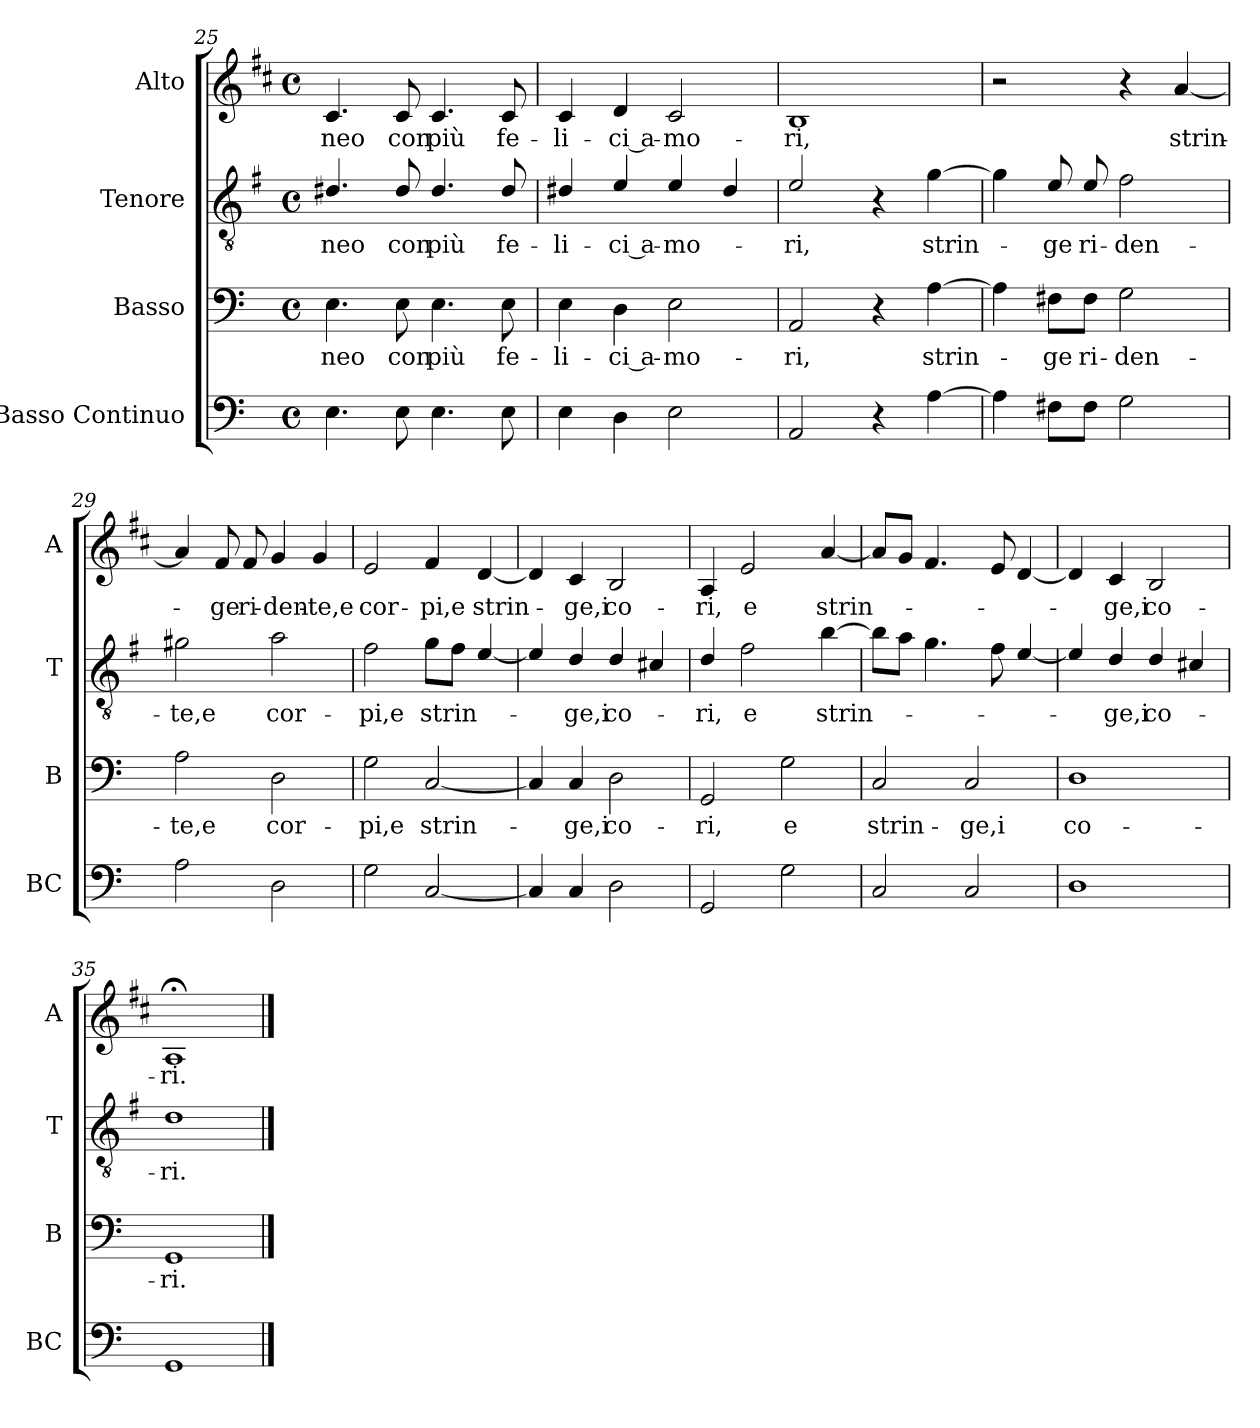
**kern	**kern	**text	**kern	**text	**kern	**text
*part4	*part3	*part3	*part2	*part2	*part1	*part1
*staff4	*staff3	*staff3	*staff2	*staff2	*staff1	*staff1
*I"Basso Continuo	*I"Basso	*	*I"Tenore	*	*I"Alto	*
*I'BC	*I'B	*	*I'T	*	*I'A	*
*clefF4	*clefF4	*	*clefGv2	*	*clefG2	*
*	*	*	*ITrd4c7	*	*ITrd1c2	*
*k[]	*k[]	*	*k[]	*	*k[]	*
*C:	*C:	*	*C:	*	*C:	*
*M4/4	*M4/4	*	*M4/4	*	*M4/4	*
*met(c)	*met(c)	*	*met(c)	*	*met(c)	*
=25	=25	=25	=25	=25	=25	=25
!	!	!LO:LY:b	!	!LO:LY:b	!	!LO:LY:b
4.E\	4.E\	-neo	4.G#X/	-neo	4.B/	-neo
!	!	!LO:LY:b	!	!LO:LY:b	!	!LO:LY:b
8E\	8E\	con	8G#/	con	8B/	con
!	!	!LO:LY:b	!	!LO:LY:b	!	!LO:LY:b
4.E\	4.E\	più	4.G#/	più	4.B/	più
!	!	!LO:LY:b	!	!LO:LY:b	!	!LO:LY:b
8E\	8E\	fe-	8G#/	fe-	8B/	fe-
=26	=26	=26	=26	=26	=26	=26
!	!	!LO:LY:b	!	!LO:LY:b	!	!LO:LY:b
4E\	4E\	-li-	4G#X/	-li-	4B/	-li-
!	!	!LO:LY:b	!	!LO:LY:b	!	!LO:LY:b
4D\	4D\	-ci a-	4A/	-ci a-	4c/	-ci a-
!	!	!LO:LY:b	!	!LO:LY:b	!	!LO:LY:b
2E\	2E\	-mo-	4A/	-mo-	2B/	-mo-
.	.	.	4G#/	.	.	.
=27	=27	=27	=27	=27	=27	=27
!	!	!LO:LY:b	!	!LO:LY:b	!	!LO:LY:b
2AA/	2AA/	-ri,	2A/	-ri,	1A	-ri,
4r	4r	.	4r	.	.	.
!	!	!LO:LY:b	!	!LO:LY:b	!	!
[4A\	[4A\	strin-	[4c\	strin-	.	.
=28	=28	=28	=28	=28	=28	=28
4A\]	4A\]	.	4c\]	.	2r	.
!	!	!LO:LY:b	!	!LO:LY:b	!	!
8F#X\L	8F#X\L	-ge	8A/	-ge	.	.
!	!	!LO:LY:b	!	!LO:LY:b	!	!
8F#\J	8F#\J	ri-	8A/	ri-	.	.
!	!	!LO:LY:b	!	!LO:LY:b	!	!
2G\	2G\	-den-	2B\	-den-	4r	.
!	!	!	!	!	!	!LO:LY:b
.	.	.	.	.	[4g/	strin-
=29	=29	=29	=29	=29	=29	=29
!	!	!LO:LY:b	!	!LO:LY:b	!	!
2A\	2A\	-te,e	2c#X\	-te,e	4g/]	.
!	!	!	!	!	!	!LO:LY:b
.	.	.	.	.	8e/	-ge
!	!	!	!	!	!	!LO:LY:b
.	.	.	.	.	8e/	ri-
!	!	!LO:LY:b	!	!LO:LY:b	!	!LO:LY:b
2D\	2D\	cor-	2d\	cor-	4f/	-den-
!	!	!	!	!	!	!LO:LY:b
.	.	.	.	.	4f/	-te,e
!!LO:LB:g=z
=30	=30	=30	=30	=30	=30	=30
!	!	!LO:LY:b	!	!LO:LY:b	!	!LO:LY:b
2G\	2G\	-pi,e	2B\	-pi,e	2d/	cor-
!	!	!LO:LY:b	!	!LO:LY:b	!	!LO:LY:b
[2C/	[2C/	strin-	8c\L	strin-	4e/	-pi,e
.	.	.	8B\J	.	.	.
!	!	!	!	!	!	!LO:LY:b
.	.	.	[4A/	.	[4c/	strin-
=31	=31	=31	=31	=31	=31	=31
4C/]	4C/]	.	4A/]	.	4c/]	.
!	!	!LO:LY:b	!	!LO:LY:b	!	!LO:LY:b
4C/	4C/	-ge,i	4G/	-ge,i	4B/	-ge,i
!	!	!LO:LY:b	!	!LO:LY:b	!	!LO:LY:b
2D\	2D\	co-	4G/	co-	2A/	co-
.	.	.	4F#X/	.	.	.
=32	=32	=32	=32	=32	=32	=32
!	!	!LO:LY:b	!	!LO:LY:b	!	!LO:LY:b
2GG/	2GG/	-ri,	4G/	-ri,	4G/	-ri,
!	!	!	!	!LO:LY:b	!	!LO:LY:b
.	.	.	2B\	e	2d/	e
!	!	!LO:LY:b	!	!	!	!
2G\	2G\	e	.	.	.	.
!	!	!	!	!LO:LY:b	!	!LO:LY:b
.	.	.	[4e\	strin-	[4g/	strin-
=33	=33	=33	=33	=33	=33	=33
!	!	!LO:LY:b	!	!	!	!
2C/	2C/	strin-	8e\L]	.	8g/L]	.
.	.	.	8d\J	.	8f/J	.
.	.	.	4.c\	.	4.e/	.
!	!	!LO:LY:b	!	!	!	!
2C/	2C/	-ge,i	.	.	.	.
.	.	.	8B\	.	8d/	.
.	.	.	[4A/	.	[4c/	.
=34	=34	=34	=34	=34	=34	=34
!	!	!LO:LY:b	!	!	!	!
1D	1D	co-	4A/]	.	4c/]	.
!	!	!	!	!LO:LY:b	!	!LO:LY:b
.	.	.	4G/	-ge,i	4B/	-ge,i
!	!	!	!	!LO:LY:b	!	!LO:LY:b
.	.	.	4G/	co-	2A/	co-
.	.	.	4F#X/	.	.	.
=35	=35	=35	=35	=35	=35	=35
!	!	!LO:LY:b	!	!LO:LY:b	!	!LO:LY:b
1GG	1GG	-ri.	1G	-ri.	1G;<	-ri.
==	==	==	==	==	==	==
*-	*-	*-	*-	*-	*-	*-
